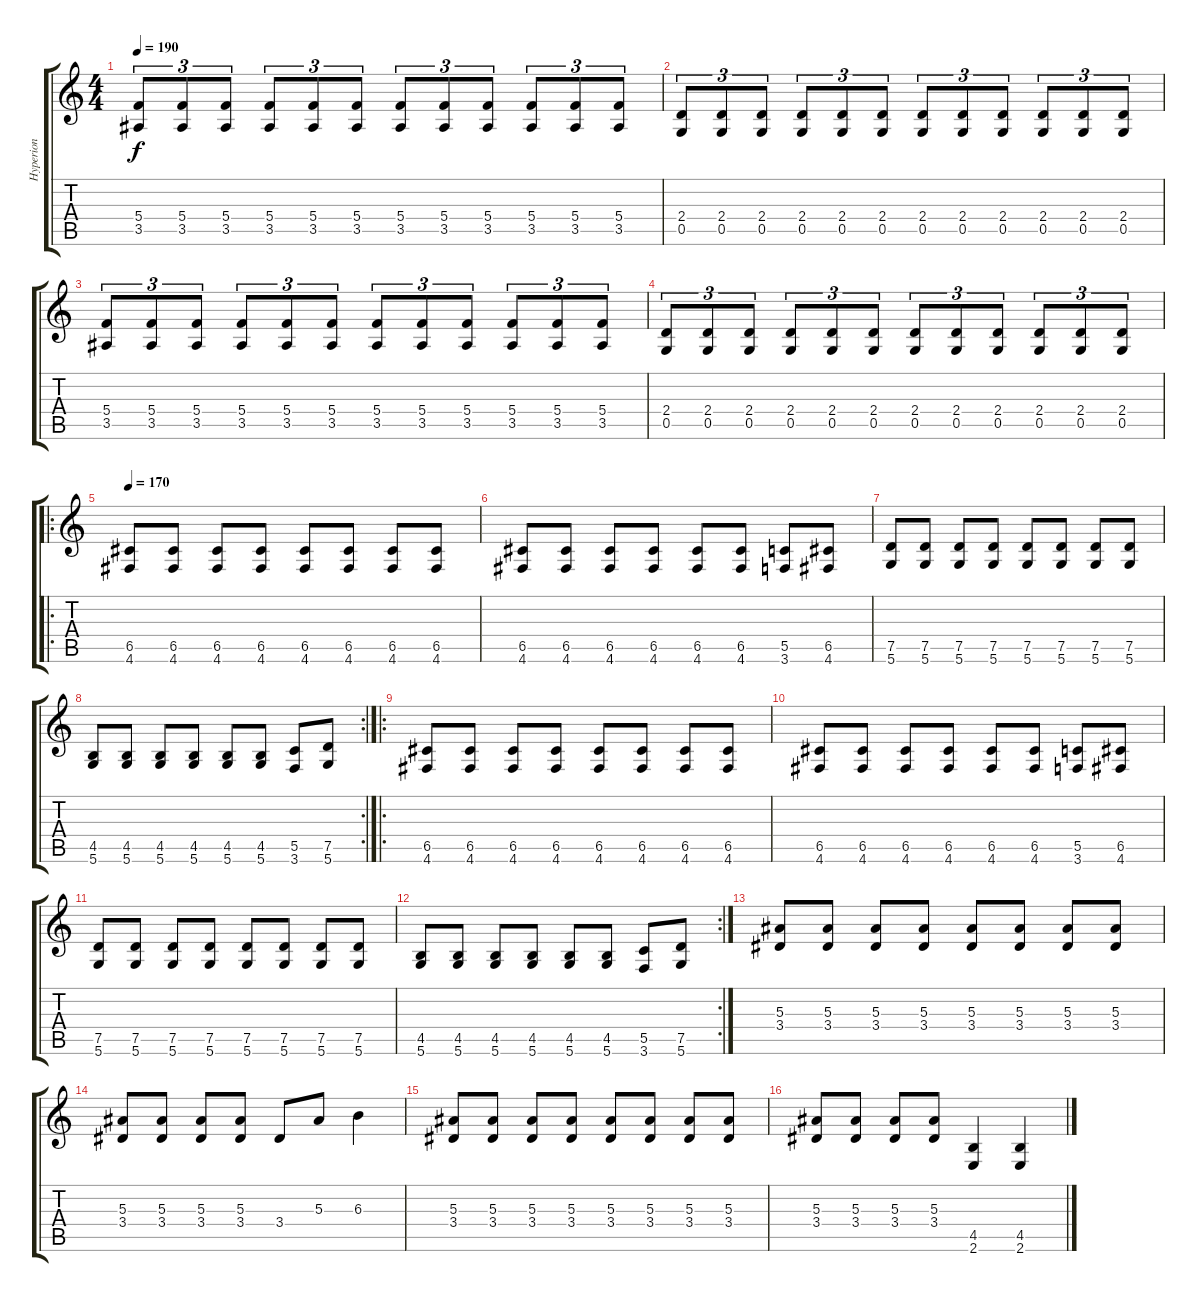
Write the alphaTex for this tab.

\track ("Hyperion" "Hyperion") {instrument distortionguitar}
\staff {score tabs}
\tuning (D4 A3 F3 C3 G2 D2) {hide}
\ts (4 4)
\tempo 190
\clef g2
\ks c
(5.4 3.5).8{tu (3 2) dy f} (5.4 3.5).8{tu (3 2)} (5.4 3.5).8{tu (3 2)} (5.4 3.5).8{tu (3 2)} (5.4 3.5).8{tu (3 2)} (5.4 3.5).8{tu (3 2)} (5.4 3.5).8{tu (3 2)} (5.4 3.5).8{tu (3 2)} (5.4 3.5).8{tu (3 2)} (5.4 3.5).8{tu (3 2)} (5.4 3.5).8{tu (3 2)} (5.4 3.5).8{tu (3 2)} |
(2.4 0.5).8{tu (3 2)} (2.4 0.5).8{tu (3 2)} (2.4 0.5).8{tu (3 2)} (2.4 0.5).8{tu (3 2)} (2.4 0.5).8{tu (3 2)} (2.4 0.5).8{tu (3 2)} (2.4 0.5).8{tu (3 2)} (2.4 0.5).8{tu (3 2)} (2.4 0.5).8{tu (3 2)} (2.4 0.5).8{tu (3 2)} (2.4 0.5).8{tu (3 2)} (2.4 0.5).8{tu (3 2)} |
(5.4 3.5).8{tu (3 2)} (5.4 3.5).8{tu (3 2)} (5.4 3.5).8{tu (3 2)} (5.4 3.5).8{tu (3 2)} (5.4 3.5).8{tu (3 2)} (5.4 3.5).8{tu (3 2)} (5.4 3.5).8{tu (3 2)} (5.4 3.5).8{tu (3 2)} (5.4 3.5).8{tu (3 2)} (5.4 3.5).8{tu (3 2)} (5.4 3.5).8{tu (3 2)} (5.4 3.5).8{tu (3 2)} |
(2.4 0.5).8{tu (3 2)} (2.4 0.5).8{tu (3 2)} (2.4 0.5).8{tu (3 2)} (2.4 0.5).8{tu (3 2)} (2.4 0.5).8{tu (3 2)} (2.4 0.5).8{tu (3 2)} (2.4 0.5).8{tu (3 2)} (2.4 0.5).8{tu (3 2)} (2.4 0.5).8{tu (3 2)} (2.4 0.5).8{tu (3 2)} (2.4 0.5).8{tu (3 2)} (2.4 0.5).8{tu (3 2)} |
\ro
\tempo 170
(6.5 4.6).8 (6.5 4.6).8 (6.5 4.6).8 (6.5 4.6).8 (6.5 4.6).8 (6.5 4.6).8 (6.5 4.6).8 (6.5 4.6).8 |
(6.5 4.6).8 (6.5 4.6).8 (6.5 4.6).8 (6.5 4.6).8 (6.5 4.6).8 (6.5 4.6).8 (5.5 3.6).8 (6.5 4.6).8 |
(7.5 5.6).8 (7.5 5.6).8 (7.5 5.6).8 (7.5 5.6).8 (7.5 5.6).8 (7.5 5.6).8 (7.5 5.6).8 (7.5 5.6).8 |
\rc 2
(4.5 5.6).8 (4.5 5.6).8 (4.5 5.6).8 (4.5 5.6).8 (4.5 5.6).8 (4.5 5.6).8 (5.5 3.6).8 (7.5 5.6).8 |
\ro
(6.5 4.6).8 (6.5 4.6).8 (6.5 4.6).8 (6.5 4.6).8 (6.5 4.6).8 (6.5 4.6).8 (6.5 4.6).8 (6.5 4.6).8 |
(6.5 4.6).8 (6.5 4.6).8 (6.5 4.6).8 (6.5 4.6).8 (6.5 4.6).8 (6.5 4.6).8 (5.5 3.6).8 (6.5 4.6).8 |
(7.5 5.6).8 (7.5 5.6).8 (7.5 5.6).8 (7.5 5.6).8 (7.5 5.6).8 (7.5 5.6).8 (7.5 5.6).8 (7.5 5.6).8 |
\rc 2
(4.5 5.6).8 (4.5 5.6).8 (4.5 5.6).8 (4.5 5.6).8 (4.5 5.6).8 (4.5 5.6).8 (5.5 3.6).8 (7.5 5.6).8 |
(5.3 3.4).8 (5.3 3.4).8 (5.3 3.4).8 (5.3 3.4).8 (5.3 3.4).8 (5.3 3.4).8 (5.3 3.4).8 (5.3 3.4).8 |
(5.3 3.4).8 (5.3 3.4).8 (5.3 3.4).8 (5.3 3.4).8 3.4.8 5.3.8 6.3.4 |
(5.3 3.4).8 (5.3 3.4).8 (5.3 3.4).8 (5.3 3.4).8 (5.3 3.4).8 (5.3 3.4).8 (5.3 3.4).8 (5.3 3.4).8 |
(5.3 3.4).8 (5.3 3.4).8 (5.3 3.4).8 (5.3 3.4).8 (4.5 2.6).4 (4.5 2.6).4
